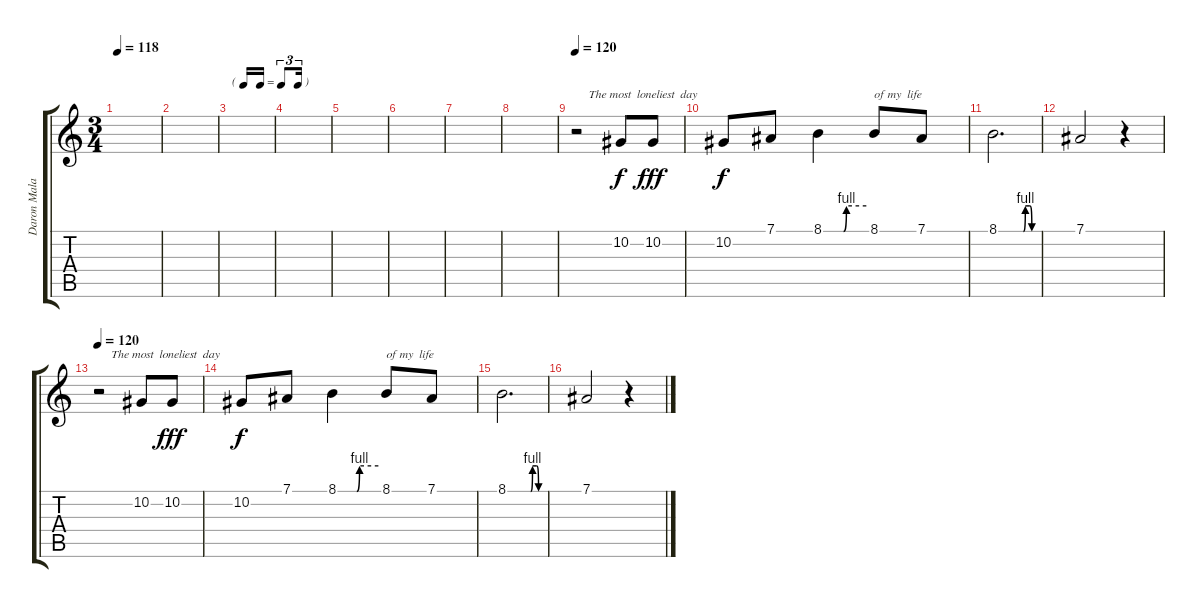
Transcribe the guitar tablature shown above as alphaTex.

\track ("Daron Malakian vocal" "Daron Mala") {instrument sopranosax}
\staff {score tabs}
\tuning (Eb4 Bb3 Gb3 Db3 Ab2 Db2) {hide}
\ts (3 4)
\tempo 118
\clef g2
\ks c
|
|
\tf triplet16th
|
|
|
|
|
|
\tempo 120
r.2{txt "    The most  loneliest  day"} 10.2.8{volume 16} 10.2.8{dy fff} |
10.2.8{dy f} 7.1.8 8.1{be (custom 0 0 28 0 32 4 60 4)}.4 8.1.8{txt "of my  life"} 7.1.8 |
8.1{be (custom 0 0 38 0 41 4 48 4 51 0 60 0)}.2{d} |
7.1.2 r.4 |
\tempo 120
r.2{txt "    The most  loneliest  day"} 10.2.8 10.2.8{dy fff} |
10.2.8{dy f} 7.1.8 8.1{be (custom 0 0 28 0 32 4 60 4)}.4 8.1.8{txt "of my  life"} 7.1.8 |
8.1{be (custom 0 0 38 0 41 4 48 4 51 0 60 0)}.2{d} |
7.1.2 r.4
